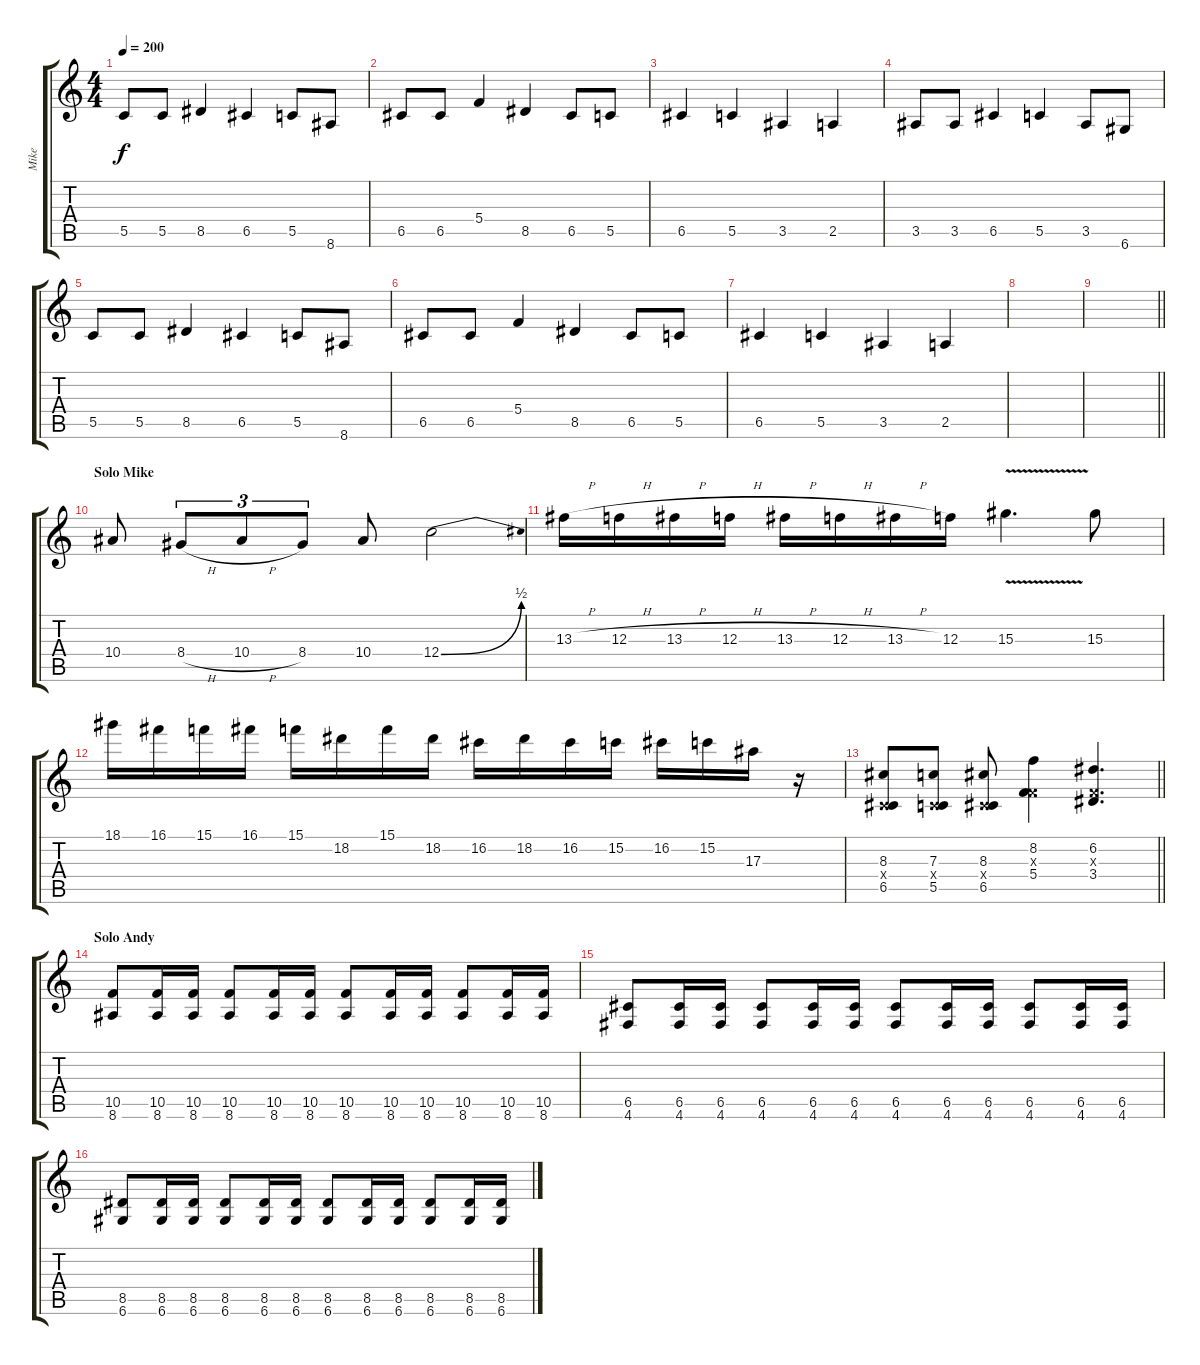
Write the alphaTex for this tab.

\track ("Mike" "Mike") {instrument distortionguitar}
\staff {score tabs}
\tuning (D4 A3 F3 C3 G2 D2) {hide}
\ts (4 4)
\tempo 200
\clef g2
\ks c
5.5.8{dy f} 5.5.8 8.5.4 6.5.4 5.5.8 8.6.8 |
6.5.8 6.5.8 5.4.4 8.5.4 6.5.8 5.5.8 |
6.5.4 5.5.4 3.5.4 2.5.4 |
3.5.8 3.5.8 6.5.4 5.5.4 3.5.8 6.6.8 |
5.5.8 5.5.8 8.5.4 6.5.4 5.5.8 8.6.8 |
6.5.8 6.5.8 5.4.4 8.5.4 6.5.8 5.5.8 |
6.5.4 5.5.4 3.5.4 2.5.4 |
|
\barLineRight lightlight
|
\section ("" "Solo Mike")
10.4.8 8.4{h}.8{tu (3 2)} 10.4{h}.8{tu (3 2)} 8.4.8{tu (3 2)} 10.4.8 12.4{be (bend 0 0 60 2)}.2 |
13.3{h}.16 12.3{h}.16 13.3{h}.16 12.3{h}.16 13.3{h}.16 12.3{h}.16 13.3{h}.16 12.3.16 15.3{v}.4{d} 15.3.8 |
18.1.16 16.1.16 15.1.16 16.1.16 15.1.16 18.2.16 15.1.16 18.2.16 16.2.16 18.2.16 16.2.16 15.2.16 16.2.16 15.2.16 17.3.16 r.16 |
\barLineRight lightlight
(8.3 0.4{x} 6.5).8 (7.3 0.4{x} 5.5).8 (8.3 0.4{x} 6.5).8 (8.2 0.3{x} 5.4).4 (6.2 0.3{x} 3.4).4{d} |
\section ("" "Solo Andy")
(10.5 8.6).8 (10.5 8.6).16 (10.5 8.6).16 (10.5 8.6).8 (10.5 8.6).16 (10.5 8.6).16 (10.5 8.6).8 (10.5 8.6).16 (10.5 8.6).16 (10.5 8.6).8 (10.5 8.6).16 (10.5 8.6).16 |
(6.5 4.6).8 (6.5 4.6).16 (6.5 4.6).16 (6.5 4.6).8 (6.5 4.6).16 (6.5 4.6).16 (6.5 4.6).8 (6.5 4.6).16 (6.5 4.6).16 (6.5 4.6).8 (6.5 4.6).16 (6.5 4.6).16 |
(8.5 6.6).8 (8.5 6.6).16 (8.5 6.6).16 (8.5 6.6).8 (8.5 6.6).16 (8.5 6.6).16 (8.5 6.6).8 (8.5 6.6).16 (8.5 6.6).16 (8.5 6.6).8 (8.5 6.6).16 (8.5 6.6).16
